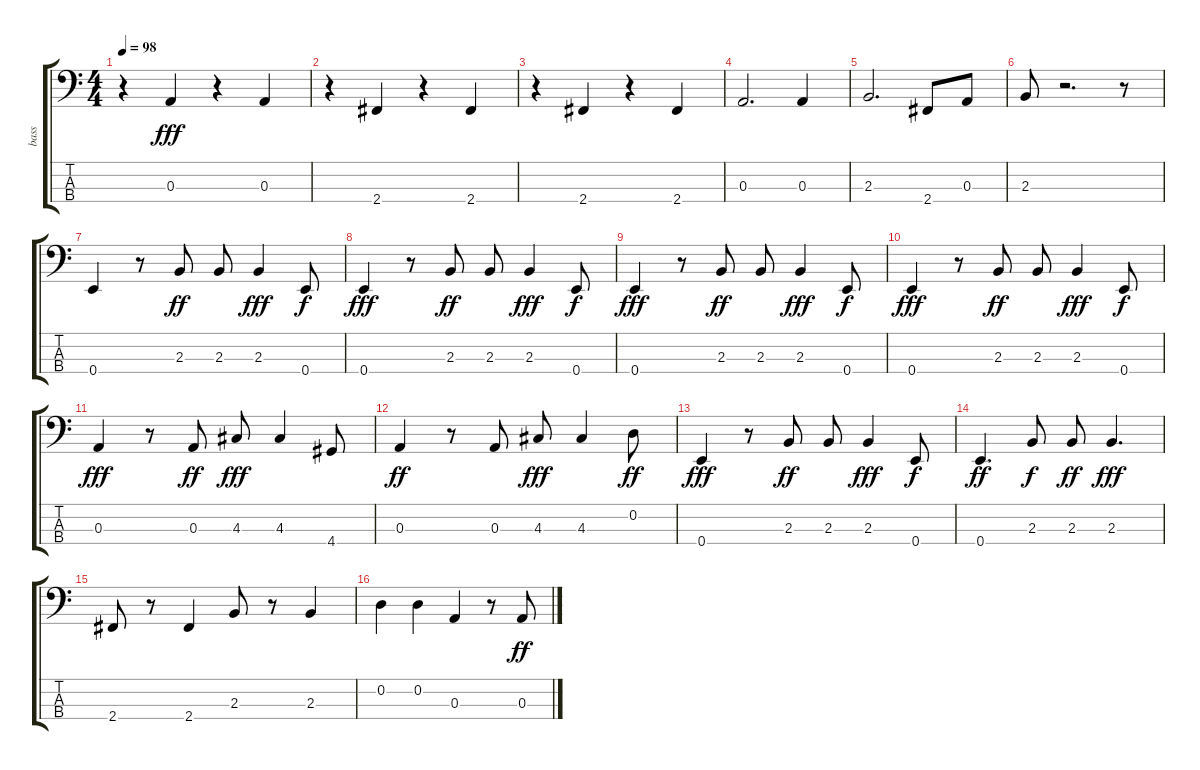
\track ("bass" "bass") {instrument electricbassfinger}
\staff {score tabs}
\tuning (G2 D2 A1 E1) {hide}
\ts (4 4)
\tempo 98
\clef f4
\ks c
r.4{dy fff} 0.3.4 r.4 0.3.4 |
r.4 2.4.4 r.4 2.4.4 |
r.4 2.4.4 r.4 2.4.4 |
0.3.2{d} 0.3.4 |
2.3.2{d} 2.4.8 0.3.8 |
2.3.8 r.2{d} r.8 |
0.4.4 r.8 2.3.8{dy ff} 2.3.8 2.3.4{dy fff} 0.4.8{dy f} |
0.4.4{dy fff} r.8 2.3.8{dy ff} 2.3.8 2.3.4{dy fff} 0.4.8{dy f} |
0.4.4{dy fff} r.8 2.3.8{dy ff} 2.3.8 2.3.4{dy fff} 0.4.8{dy f} |
0.4.4{dy fff} r.8 2.3.8{dy ff} 2.3.8 2.3.4{dy fff} 0.4.8{dy f} |
0.3.4{dy fff} r.8 0.3.8{dy ff} 4.3.8{dy fff} 4.3.4 4.4.8 |
0.3.4{dy ff} r.8 0.3.8 4.3.8{dy fff} 4.3.4 0.2.8{dy ff} |
0.4.4{dy fff} r.8 2.3.8{dy ff} 2.3.8 2.3.4{dy fff} 0.4.8{dy f} |
0.4.4{d dy ff} 2.3.8{dy f} 2.3.8{dy ff} 2.3.4{d dy fff} |
2.4.8 r.8 2.4.4 2.3.8 r.8 2.3.4 |
0.2.4 0.2.4 0.3.4 r.8 0.3.8{dy ff}
